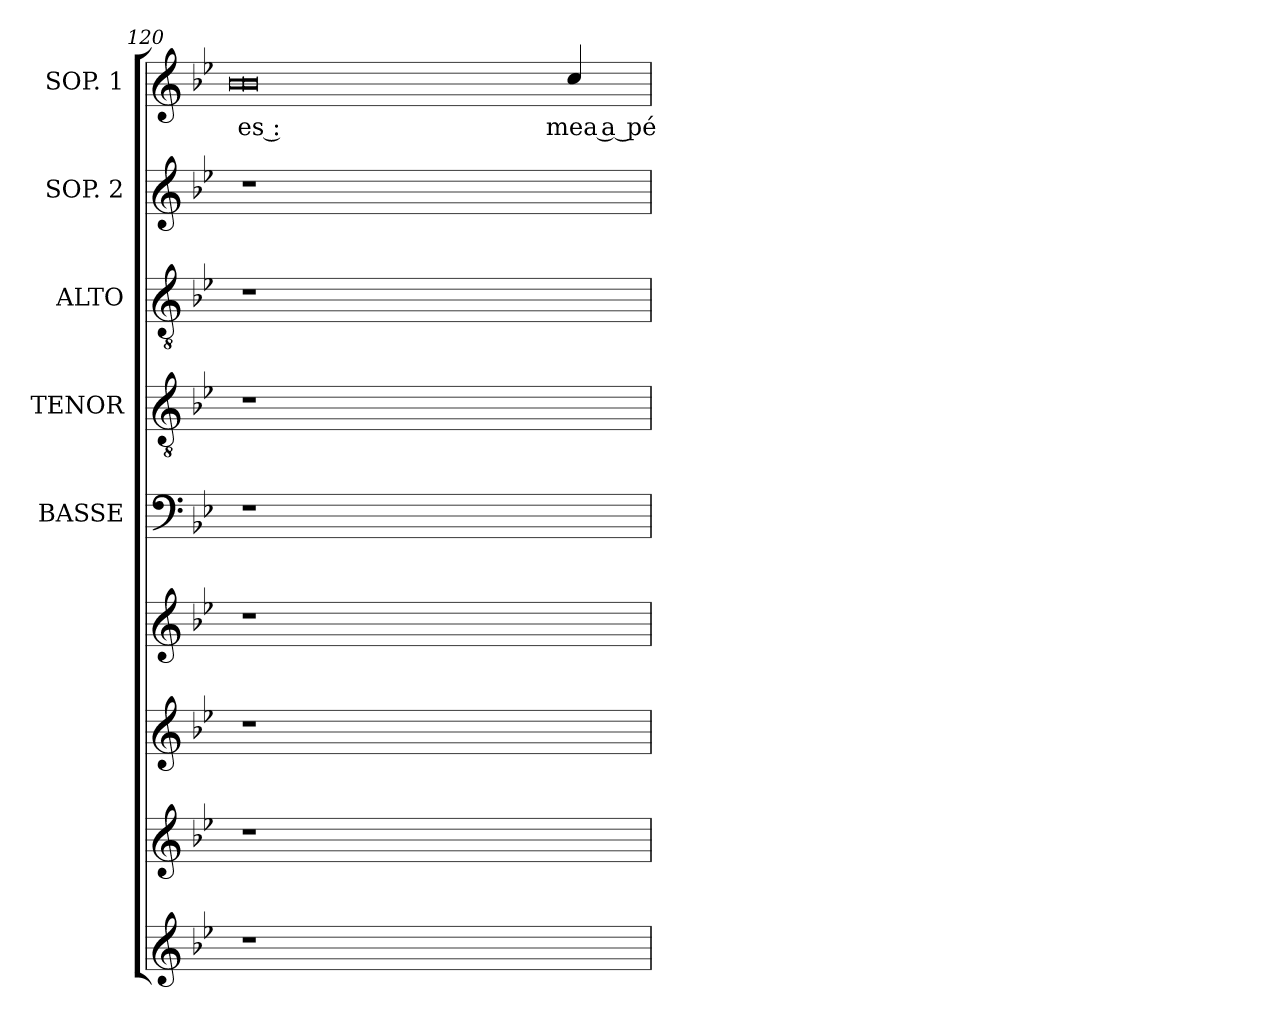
**kern	**kern	**kern	**kern	**kern	**kern	**kern	**kern	**kern	**text
*part9	*part8	*part7	*part6	*part5	*part4	*part3	*part2	*part1	*part1
*staff9	*staff8	*staff7	*staff6	*staff5	*staff4	*staff3	*staff2	*staff1	*staff1
*	*	*	*	*I"BASSE	*I"TENOR	*I"ALTO	*I"SOP. 2	*I"SOP. 1	*
*	*	*	*	*I'BAS.	*I'TEN.	*I'ALT.	*I'SOP. 2	*I'SOP. 1	*
!!LO:LB:g=z
*clefG2	*clefG2	*clefG2	*clefG2	*clefF4	*clefGv2	*clefGv2	*clefG2	*clefG2	*
*k[b-e-]	*k[b-e-]	*k[b-e-]	*k[b-e-]	*k[b-e-]	*k[b-e-]	*k[b-e-]	*k[b-e-]	*k[b-e-]	*
*B-:	*B-:	*B-:	*B-:	*B-:	*B-:	*B-:	*B-:	*B-:	*
=120	=120	=120	=120	=120	=120	=120	=120	=120	=120
!	!	!	!	!	!	!	!	!	!LO:LY:b
1r	1r	1r	1r	1r	1r	1r	1r	0b- 0b- 0b-	-es :
0.ryy	0.ryy	0.ryy	0.ryy	0.ryy	0.ryy	0.ryy	0.ryy	.	.
.	.	.	.	.	.	.	.	1..ryy	.
!	!	!	!	!	!	!	!	!	!LO:LY:b:rj
.	.	.	.	.	.	.	.	4cc/	mea a pé-
=	=	=	=	=	=	=	=	=	=
*-	*-	*-	*-	*-	*-	*-	*-	*-	*-
